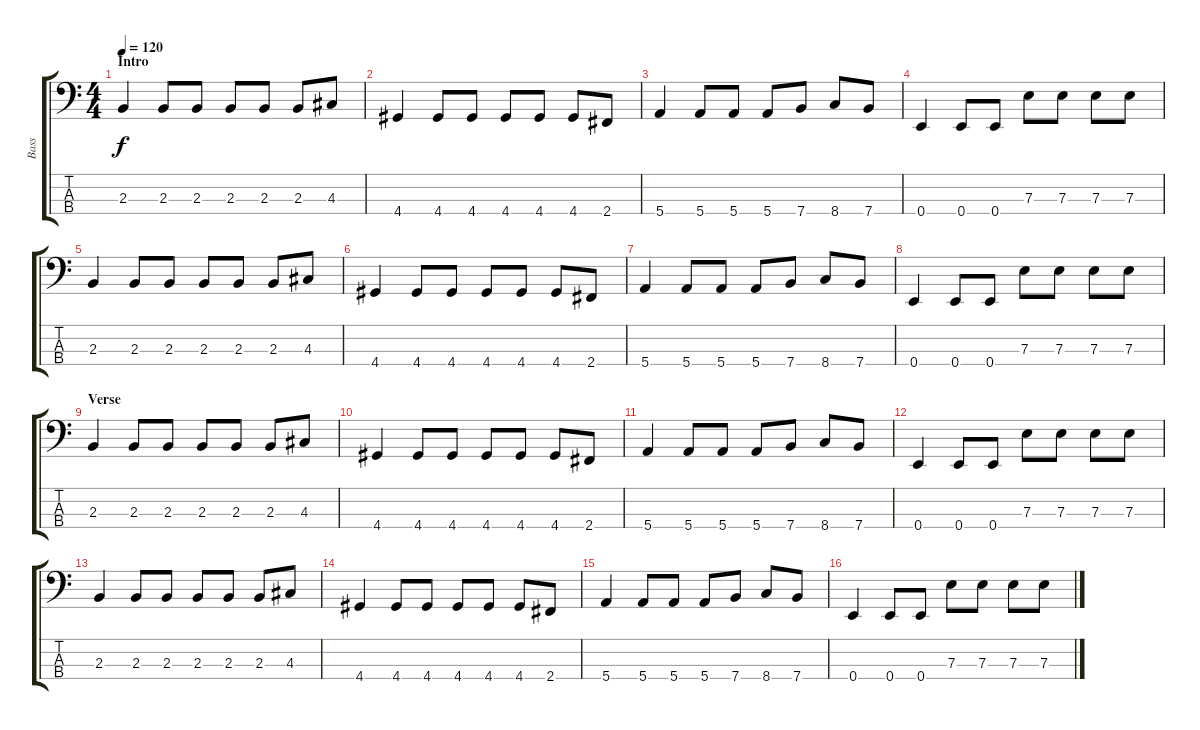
\track ("Bass" "Bass") {instrument electricbasspick}
\staff {score tabs}
\tuning (G2 D2 A1 E1) {hide}
\ts (4 4)
\section ("" "Intro")
\tempo 120
\clef f4
\ks c
2.3.4{dy f instrument electricbasspick} 2.3.8 2.3.8 2.3.8 2.3.8 2.3.8 4.3.8 |
4.4.4 4.4.8 4.4.8 4.4.8 4.4.8 4.4.8 2.4.8 |
5.4.4 5.4.8 5.4.8 5.4.8 7.4.8 8.4.8 7.4.8 |
0.4.4 0.4.8 0.4.8 7.3.8 7.3.8 7.3.8 7.3.8 |
2.3.4 2.3.8 2.3.8 2.3.8 2.3.8 2.3.8 4.3.8 |
4.4.4 4.4.8 4.4.8 4.4.8 4.4.8 4.4.8 2.4.8 |
5.4.4 5.4.8 5.4.8 5.4.8 7.4.8 8.4.8 7.4.8 |
0.4.4 0.4.8 0.4.8 7.3.8 7.3.8 7.3.8 7.3.8 |
\section ("" "Verse")
2.3.4 2.3.8 2.3.8 2.3.8 2.3.8 2.3.8 4.3.8 |
4.4.4 4.4.8 4.4.8 4.4.8 4.4.8 4.4.8 2.4.8 |
5.4.4 5.4.8 5.4.8 5.4.8 7.4.8 8.4.8 7.4.8 |
0.4.4 0.4.8 0.4.8 7.3.8 7.3.8 7.3.8 7.3.8 |
2.3.4 2.3.8 2.3.8 2.3.8 2.3.8 2.3.8 4.3.8 |
4.4.4 4.4.8 4.4.8 4.4.8 4.4.8 4.4.8 2.4.8 |
5.4.4 5.4.8 5.4.8 5.4.8 7.4.8 8.4.8 7.4.8 |
0.4.4 0.4.8 0.4.8 7.3.8 7.3.8 7.3.8 7.3.8
